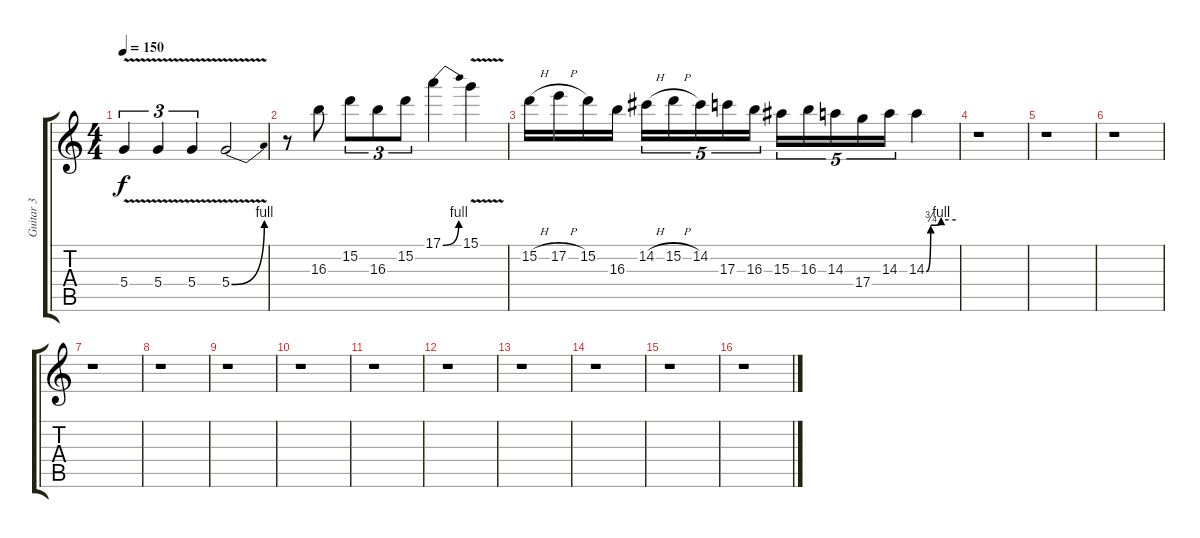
\track ("Guitar 3" "Guitar 3") {instrument overdrivenguitar}
\staff {score tabs}
\tuning (E4 B3 G3 D3 A2 E2) {hide}
\ts (4 4)
\tempo 150
\clef g2
\ks c
5.4{v}.4{tu (3 2) dy f} 5.4{v}.4{tu (3 2)} 5.4{v}.4{tu (3 2)} 5.4{be (bend 0 0 60 4) v}.2 |
r.8 16.3.8 15.2.8{tu (3 2)} 16.3.8{tu (3 2)} 15.2.8{tu (3 2)} 17.1{be (bend 0 0 60 4)}.4 15.1{v}.4 |
15.2{h}.16 17.2{h}.16 15.2.16 16.3.16 14.2{h}.16{tu (5 4)} 15.2{h}.16{tu (5 4)} 14.2.16{tu (5 4)} 17.3.16{tu (5 4)} 16.3.16{tu (5 4)} 15.3.16{tu (5 4)} 16.3.16{tu (5 4)} 14.3.16{tu (5 4)} 17.4.16{tu (5 4)} 14.3.16{tu (5 4)} 14.3{be (custom 0 0 9 3 30 4 60 4)}.4 |
r.1 |
r.1 |
r.1 |
r.1 |
r.1 |
r.1 |
r.1 |
r.1 |
r.1 |
r.1 |
r.1 |
r.1 |
r.1
